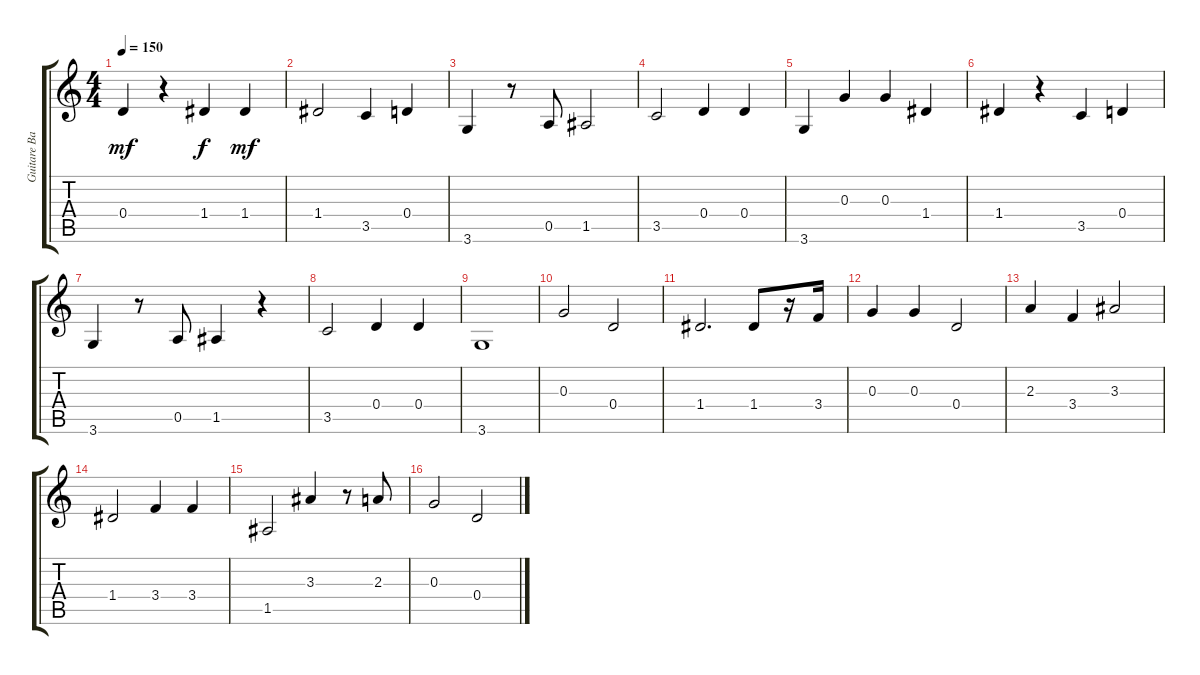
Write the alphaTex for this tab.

\track ("Guitare Basse" "Guitare Ba") {instrument acousticguitarnylon}
\staff {score tabs}
\tuning (E4 B3 G3 D3 A2 E2) {hide}
\ts (4 4)
\tempo 150
\clef g2
\ks c
0.4.4{dy mf} r.4 1.4.4{dy f} 1.4.4{dy mf} |
1.4.2 3.5.4 0.4.4 |
3.6.4 r.8 0.5.8 1.5.2 |
3.5.2 0.4.4 0.4.4 |
3.6.4 0.3.4 0.3.4 1.4.4 |
1.4.4 r.4 3.5.4 0.4.4 |
3.6.4 r.8 0.5.8 1.5.4 r.4 |
3.5.2 0.4.4 0.4.4 |
3.6.1 |
0.3.2 0.4.2 |
1.4.2{d} 1.4.8 r.16 3.4.16 |
0.3.4 0.3.4 0.4.2 |
2.3.4 3.4.4 3.3.2 |
1.4.2 3.4.4 3.4.4 |
1.5.2 3.3.4 r.8 2.3.8 |
0.3.2 0.4.2
